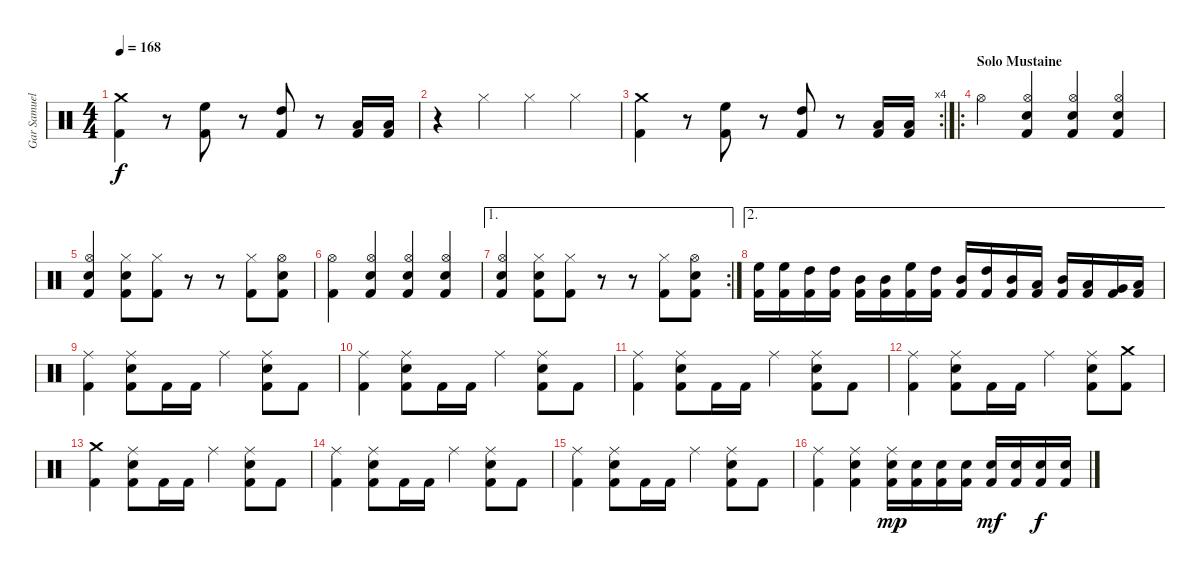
\track ("Gar Samuelson" "Gar Samuel") {instrument percussion}
\staff {score}
\articulation defaults
\ts (4 4)
\tempo 168
\clef neutral
\ks c
("Crash medium (hit)" "Kick (hit) 2").4{dy f} r.8 ("High Floor Tom (hit)" "Kick (hit) 2").8 r.8 ("High Tom (hit)" "Kick (hit) 2").8 r.8 ("Low Tom (hit)" "Kick (hit) 2").16 ("Low Tom (hit)" "Kick (hit) 2").16 |
r.4 "Hi-Hat (closed)".4 "Hi-Hat (closed)".4 "Hi-Hat (closed)".4 |
\rc 4
("Crash medium (hit)" "Kick (hit) 2").4 r.8 ("High Floor Tom (hit)" "Kick (hit) 2").8 r.8 ("High Tom (hit)" "Kick (hit) 2").8 r.8 ("Low Tom (hit)" "Kick (hit) 2").16 ("Low Tom (hit)" "Kick (hit) 2").16 |
\ro
\section ("" "Solo Mustaine")
"Hi-Hat (open)".4 ("Hi-Hat (open)" "Snare (hit) 2" "Kick (hit) 2").4 ("Hi-Hat (open)" "Snare (hit) 2" "Kick (hit) 2").4 ("Hi-Hat (open)" "Snare (hit) 2" "Kick (hit) 2").4 |
("Hi-Hat (open)" "Snare (hit) 2" "Kick (hit) 2").4 ("Hi-Hat (closed)" "Snare (hit) 2" "Kick (hit) 2").8 ("Hi-Hat (closed)" "Kick (hit) 2").8 r.8 r.8 ("Hi-Hat (closed)" "Kick (hit) 2").8 ("Hi-Hat (open)" "Snare (hit) 2" "Kick (hit) 2").8 |
("Hi-Hat (open)" "Kick (hit) 2").4 ("Hi-Hat (open)" "Snare (hit) 2" "Kick (hit) 2").4 ("Hi-Hat (open)" "Snare (hit) 2" "Kick (hit) 2").4 ("Hi-Hat (open)" "Snare (hit) 2" "Kick (hit) 2").4 |
\ae 1
\rc 2
("Hi-Hat (open)" "Snare (hit) 2" "Kick (hit) 2").4 ("Hi-Hat (closed)" "Snare (hit) 2" "Kick (hit) 2").8 ("Hi-Hat (closed)" "Kick (hit) 2").8 r.8 r.8 ("Hi-Hat (closed)" "Kick (hit) 2").8 ("Hi-Hat (open)" "Snare (hit) 2" "Kick (hit) 2").8 |
\ae 2
("High Floor Tom (hit)" "Kick (hit) 2").16 ("High Floor Tom (hit)" "Kick (hit) 2").16 ("High Tom (hit)" "Kick (hit) 2").16 ("High Tom (hit)" "Kick (hit) 2").16 ("Mid Tom (hit)" "Kick (hit) 2").16 ("Mid Tom (hit)" "Kick (hit) 2").16 ("High Floor Tom (hit)" "Kick (hit) 2").16 ("High Tom (hit)" "Kick (hit) 2").16 ("Mid Tom (hit)" "Kick (hit) 2").16 ("High Tom (hit)" "Kick (hit) 2").16 ("Mid Tom (hit)" "Kick (hit) 2").16 ("Low Tom (hit)" "Kick (hit) 2").16 ("Mid Tom (hit)" "Kick (hit) 2").16 ("Low Tom (hit)" "Kick (hit) 2").16 ("Very Low Tom (hit)" "Kick (hit) 2").16 ("Low Floor Tom (hit)" "Kick (hit) 2").16 |
("Ride (middle)" "Kick (hit) 2").4 ("Ride (middle)" "Snare (hit) 2" "Kick (hit) 2").8 "Kick (hit) 2".16 "Kick (hit) 2".16 "Ride (middle)".4 ("Ride (middle)" "Snare (hit) 2" "Kick (hit) 2").8 "Kick (hit) 2".8 |
("Ride (middle)" "Kick (hit) 2").4 ("Ride (middle)" "Snare (hit) 2" "Kick (hit) 2").8 "Kick (hit) 2".16 "Kick (hit) 2".16 "Ride (middle)".4 ("Ride (middle)" "Snare (hit) 2" "Kick (hit) 2").8 "Kick (hit) 2".8 |
("Ride (middle)" "Kick (hit) 2").4 ("Ride (middle)" "Snare (hit) 2" "Kick (hit) 2").8 "Kick (hit) 2".16 "Kick (hit) 2".16 "Ride (middle)".4 ("Ride (middle)" "Snare (hit) 2" "Kick (hit) 2").8 "Kick (hit) 2".8 |
("Ride (middle)" "Kick (hit) 2").4 ("Ride (middle)" "Snare (hit) 2" "Kick (hit) 2").8 "Kick (hit) 2".16 "Kick (hit) 2".16 "Ride (middle)".4 ("Ride (middle)" "Snare (hit) 2" "Kick (hit) 2").8 ("Crash medium (hit)" "Kick (hit) 2").8 |
("Crash medium (hit)" "Kick (hit) 2").4 ("Ride (middle)" "Snare (hit) 2" "Kick (hit) 2").8 "Kick (hit) 2".16 "Kick (hit) 2".16 "Ride (middle)".4 ("Ride (middle)" "Snare (hit) 2" "Kick (hit) 2").8 "Kick (hit) 2".8 |
("Ride (middle)" "Kick (hit) 2").4 ("Ride (middle)" "Snare (hit) 2" "Kick (hit) 2").8 "Kick (hit) 2".16 "Kick (hit) 2".16 "Ride (middle)".4 ("Ride (middle)" "Snare (hit) 2" "Kick (hit) 2").8 "Kick (hit) 2".8 |
("Ride (middle)" "Kick (hit) 2").4 ("Ride (middle)" "Snare (hit) 2" "Kick (hit) 2").8 "Kick (hit) 2".16 "Kick (hit) 2".16 "Ride (middle)".4 ("Ride (middle)" "Snare (hit) 2" "Kick (hit) 2").8 "Kick (hit) 2".8 |
("Ride (middle)" "Kick (hit) 2").4 ("Ride (middle)" "Snare (hit) 2" "Kick (hit) 2").4 ("Ride (middle)" "Snare (hit) 2" "Kick (hit) 2").16{dy mp} ("Snare (hit) 2" "Kick (hit) 2").16 ("Snare (hit) 2" "Kick (hit) 2").16 ("Snare (hit) 2" "Kick (hit) 2").16 ("Snare (hit) 2" "Kick (hit) 2").16{dy mf} ("Snare (hit) 2" "Kick (hit) 2").16 ("Snare (hit) 2" "Kick (hit) 2").16{dy f} ("Snare (hit) 2" "Kick (hit) 2").16
